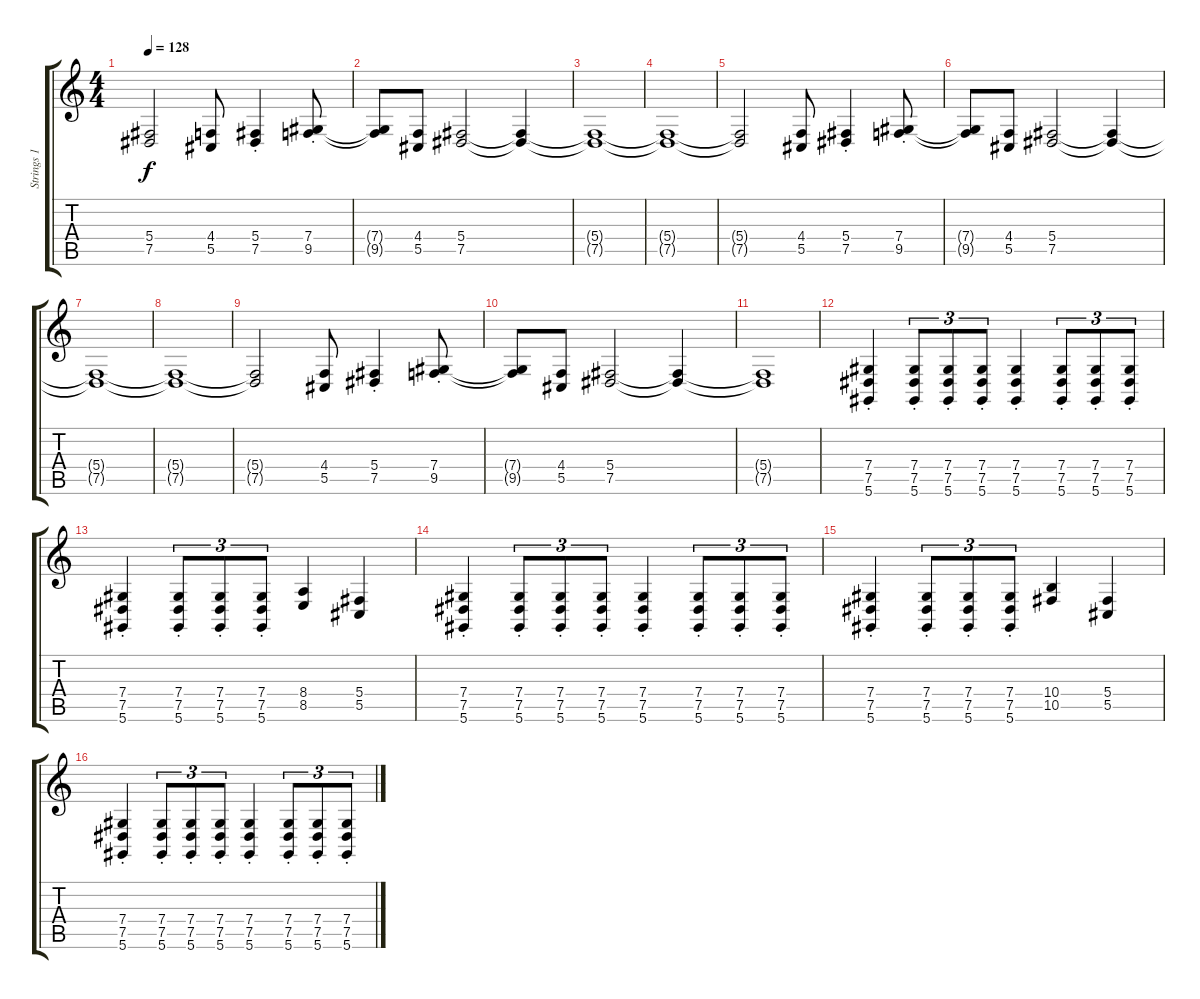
\track ("Strings 1" "Strings 1") {instrument stringensemble1}
\staff {score tabs}
\tuning (Eb4 Bb3 Gb3 Db3 Ab2 Eb2) {hide}
\ts (4 4)
\tempo 128
\clef g2
\ks c
(5.4{t} 7.5{t}).2{dy f} (4.4 5.5).8 (5.4{st} 7.5{st}).4 (7.4{st} 9.5{st}).8 |
(7.4{t} 9.5{t}).8 (4.4 5.5).8 (5.4 7.5).2 (5.4{t} 7.5{t}).4 |
(5.4{t} 7.5{t}).1 |
(5.4{t} 7.5{t}).1 |
(5.4{t} 7.5{t}).2 (4.4 5.5).8 (5.4{st} 7.5{st}).4 (7.4{st} 9.5{st}).8 |
(7.4{t} 9.5{t}).8 (4.4 5.5).8 (5.4 7.5).2 (5.4{t} 7.5{t}).4 |
(5.4{t} 7.5{t}).1 |
(5.4{t} 7.5{t}).1 |
(5.4{t} 7.5{t}).2 (4.4 5.5).8 (5.4{st} 7.5{st}).4 (7.4{st} 9.5{st}).8 |
(7.4{t} 9.5{t}).8 (4.4 5.5).8 (5.4 7.5).2 (5.4{t} 7.5{t}).4 |
(5.4{t} 7.5{t}).1 |
\section ("" "")
(7.4{st} 7.5{st} 5.6{st}).4{volume 13} (7.4{st} 7.5{st} 5.6{st}).8{tu (3 2)} (7.4{st} 7.5{st} 5.6{st}).8{tu (3 2)} (7.4{st} 7.5{st} 5.6{st}).8{tu (3 2)} (7.4{st} 7.5{st} 5.6{st}).4 (7.4{st} 7.5{st} 5.6{st}).8{tu (3 2)} (7.4{st} 7.5{st} 5.6{st}).8{tu (3 2)} (7.4{st} 7.5{st} 5.6{st}).8{tu (3 2)} |
(7.4{st} 7.5{st} 5.6{st}).4 (7.4{st} 7.5{st} 5.6{st}).8{tu (3 2)} (7.4{st} 7.5{st} 5.6{st}).8{tu (3 2)} (7.4{st} 7.5{st} 5.6{st}).8{tu (3 2)} (8.4 8.5).4 (5.4 5.5).4 |
(7.4{st} 7.5{st} 5.6{st}).4 (7.4{st} 7.5{st} 5.6{st}).8{tu (3 2)} (7.4{st} 7.5{st} 5.6{st}).8{tu (3 2)} (7.4{st} 7.5{st} 5.6{st}).8{tu (3 2)} (7.4{st} 7.5{st} 5.6{st}).4 (7.4{st} 7.5{st} 5.6{st}).8{tu (3 2)} (7.4{st} 7.5{st} 5.6{st}).8{tu (3 2)} (7.4{st} 7.5{st} 5.6{st}).8{tu (3 2)} |
(7.4{st} 7.5{st} 5.6{st}).4 (7.4{st} 7.5{st} 5.6{st}).8{tu (3 2)} (7.4{st} 7.5{st} 5.6{st}).8{tu (3 2)} (7.4{st} 7.5{st} 5.6{st}).8{tu (3 2)} (10.4 10.5).4 (5.4 5.5).4 |
(7.4{st} 7.5{st} 5.6{st}).4{volume 13} (7.4{st} 7.5{st} 5.6{st}).8{tu (3 2)} (7.4{st} 7.5{st} 5.6{st}).8{tu (3 2)} (7.4{st} 7.5{st} 5.6{st}).8{tu (3 2)} (7.4{st} 7.5{st} 5.6{st}).4 (7.4{st} 7.5{st} 5.6{st}).8{tu (3 2)} (7.4{st} 7.5{st} 5.6{st}).8{tu (3 2)} (7.4{st} 7.5{st} 5.6{st}).8{tu (3 2)}
